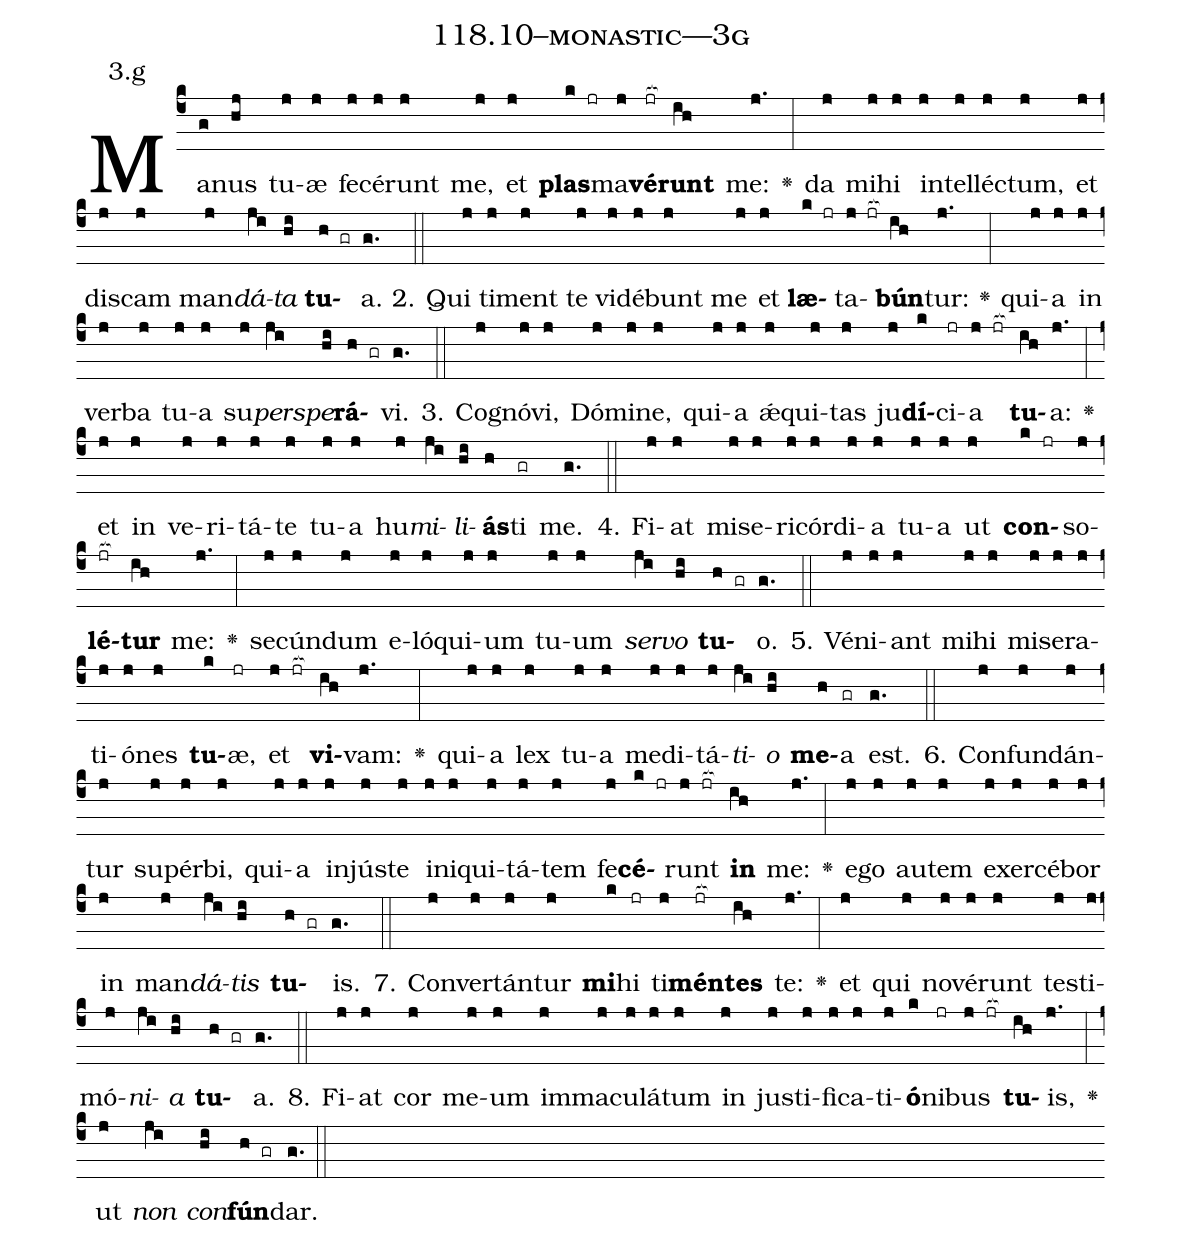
name: 118.10--monastic---3g;
annotation: 3.g;
%%
(c4)Ma(g)nus(hj) tu(j)æ(j) fe(j)cé(j)runt(j) me,(j) et(j) <b>plas</b>(k jr)ma(j)<b>vé</b>(jr[ocb:1{])<b>runt</b>(ih[ocb:0}]) me:(j.) <v>\greheightstar</v>(:) da(j) mi(j)hi(j) in(j)tel(j)léc(j)tum,(j) et(j) dis(j)cam(j) man(j)<i>dá</i>(ji)<i>ta</i>(hi) <b>tu</b>(h gr)a.(g.) (::)
2. Qui(j) ti(j)ment(j) te(j) vi(j)dé(j)bunt(j) me(j) et(j) <b>læ</b>(k jr)ta(j jr[ocb:1{])<b>bún</b>(ih[ocb:0}])tur:(j.) <v>\greheightstar</v>(:) qui(j)a(j) in(j) ver(j)ba(j) tu(j)a(j) su(j)<i>per</i>(ji)<i>spe</i>(hi)<b>rá</b>(h gr)vi.(g.) (::)
3. Co(j)gnó(j)vi,(j) Dó(j)mi(j)ne,(j) qui(j)a(j) ǽ(j)qui(j)tas(j) ju(j)<b>dí</b>(k)ci(jr)a(j jr[ocb:1{]) <b>tu</b>(ih[ocb:0}])a:(j.) <v>\greheightstar</v>(:) et(j) in(j) ve(j)ri(j)tá(j)te(j) tu(j)a(j) hu(j)<i>mi</i>(ji)<i>li</i>(hi)<b>ás</b>(h)ti(gr) me.(g.) (::)
4. Fi(j)at(j) mi(j)se(j)ri(j)cór(j)di(j)a(j) tu(j)a(j) ut(j) <b>con</b>(k jr)so(j)<b>lé</b>(jr[ocb:1{])<b>tur</b>(ih[ocb:0}]) me:(j.) <v>\greheightstar</v>(:) se(j)cún(j)dum(j) e(j)ló(j)qui(j)um(j) tu(j)um(j) <i>ser</i>(ji)<i>vo</i>(hi) <b>tu</b>(h gr)o.(g.) (::)
5. Vé(j)ni(j)ant(j) mi(j)hi(j) mi(j)se(j)ra(j)ti(j)ó(j)nes(j) <b>tu</b>(k)æ,(jr) et(j jr[ocb:1{]) <b>vi</b>(ih[ocb:0}])vam:(j.) <v>\greheightstar</v>(:) qui(j)a(j) lex(j) tu(j)a(j) me(j)di(j)tá(j)<i>ti</i>(ji)<i>o</i>(hi) <b>me</b>(h)a(gr) est.(g.) (::)
6. Con(j)fun(j)dán(j)tur(j) su(j)pér(j)bi,(j) qui(j)a(j) in(j)jús(j)te(j) in(j)i(j)qui(j)tá(j)tem(j) fe(j)<b>cé</b>(k jr)runt(j jr[ocb:1{]) <b>in</b>(ih[ocb:0}]) me:(j.) <v>\greheightstar</v>(:) e(j)go(j) au(j)tem(j) ex(j)er(j)cé(j)bor(j) in(j) man(j)<i>dá</i>(ji)<i>tis</i>(hi) <b>tu</b>(h gr)is.(g.) (::)
7. Con(j)ver(j)tán(j)tur(j) <b>mi</b>(k)hi(jr) ti(j)<b>mén</b>(jr[ocb:1{])<b>tes</b>(ih[ocb:0}]) te:(j.) <v>\greheightstar</v>(:) et(j) qui(j) no(j)vé(j)runt(j) tes(j)ti(j)mó(j)<i>ni</i>(ji)<i>a</i>(hi) <b>tu</b>(h gr)a.(g.) (::)
8. Fi(j)at(j) cor(j) me(j)um(j) im(j)ma(j)cu(j)lá(j)tum(j) in(j) jus(j)ti(j)fi(j)ca(j)ti(j)<b>ó</b>(k)ni(jr)bus(j jr[ocb:1{]) <b>tu</b>(ih[ocb:0}])is,(j.) <v>\greheightstar</v>(:) ut(j) <i>non</i>(ji) <i>con</i>(hi)<b>fún</b>(h gr)dar.(g.) (::)
